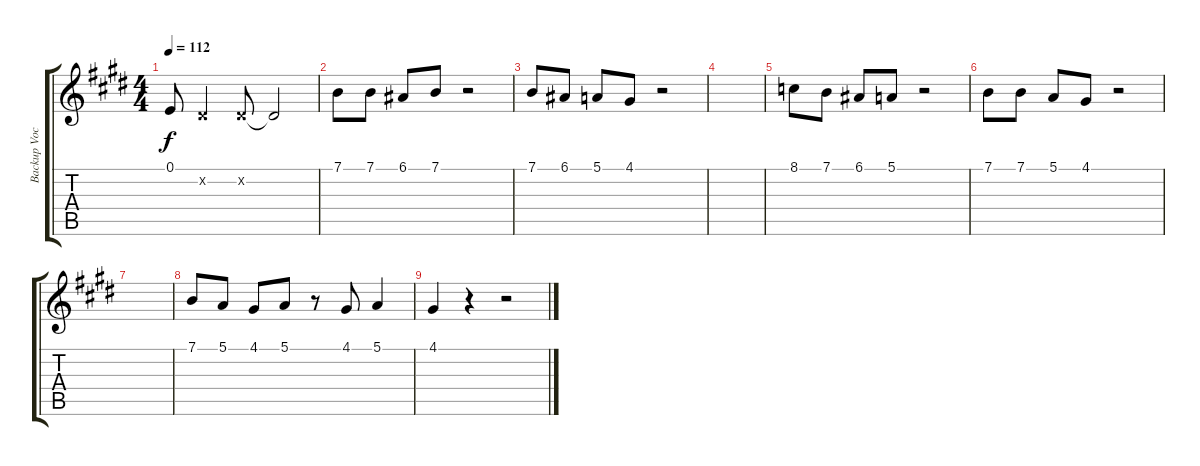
\track ("Backup Vocals" "Backup Voc") {instrument choiraahs}
\staff {score tabs}
\tuning (E4 B3 G3 D3 A2 E2) {hide}
\ts (4 4)
\tempo 112
\clef g2
\ks e
0.1.8{dy f} 4.2{x}.4 4.2{x}.8 4.2{t}.2 |
7.1.8 7.1.8 6.1.8 7.1.8 r.2 |
7.1.8 6.1.8 5.1.8 4.1.8 r.2 |
|
8.1.8 7.1.8 6.1.8 5.1.8 r.2 |
7.1.8 7.1.8 5.1.8 4.1.8 r.2 |
|
7.1.8 5.1.8 4.1.8 5.1.8 r.8 4.1.8 5.1.4 |
4.1.4 r.4 r.2
